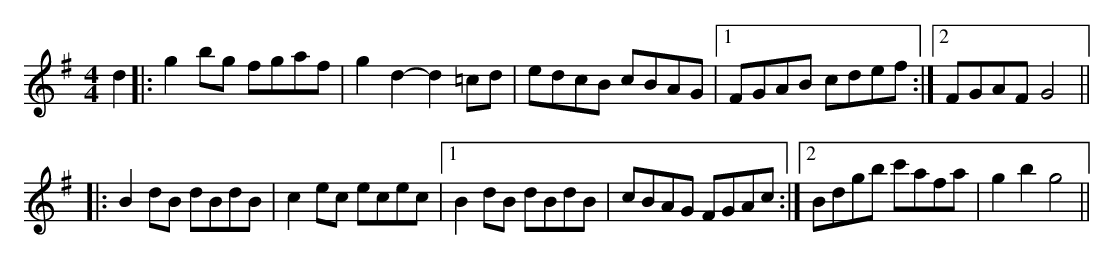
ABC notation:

X:1
M:4/4
K:G
d2|:g2bg fgaf|g2d2- d2=cd|edcB cBAG|1 FGAB cdef:|2 FGAF G4||
|:B2dB dBdB|c2ec ecec|1 B2dB dBdB|cBAG FGAc:|2 Bdgb c'afa|g2b2 g4||
